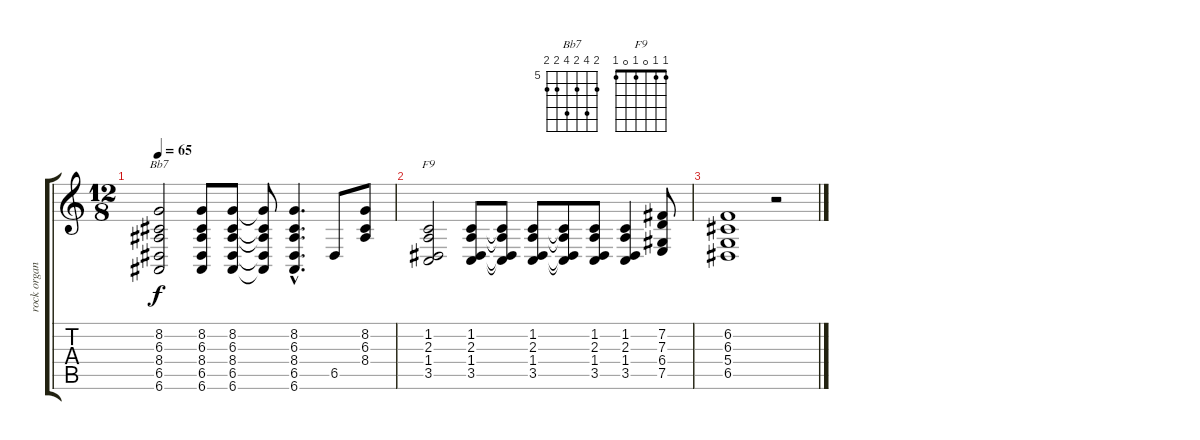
\track ("rock organ" "rock organ") {instrument rockorgan}
\staff {score tabs}
\tuning (E4 B3 G3 D3 A2 E2) {hide}
\chord ("Bb7" 6 8 6 8 6 6) {firstfret 5}
\chord ("F9" 1 1 0 1 0 1)
\ts (12 8)
\tempo 65
\clef g2
\ks c
(8.2 6.3 8.4 6.5 6.6).2{ch "Bb7" dy f instrument rockorgan} (8.2 6.3 8.4 6.5 6.6).8 (8.2 6.3 8.4 6.5 6.6).8 (8.2{t} 6.3{t} 8.4{t} 6.5{t} 6.6{t}).8 (8.2{hac} 6.3{hac} 8.4{hac} 6.5{hac} 6.6{hac}).4{d} 6.5.8 (8.2 6.3 8.4).8 |
(1.2 2.3 1.4 3.5).2{ch "F9"} (1.2 2.3 1.4 3.5).8 (1.2{t} 2.3{t} 1.4{t} 3.5{t}).8 (1.2 2.3 1.4 3.5).8 (1.2{t} 2.3{t} 1.4{t} 3.5{t}).8 (1.2 2.3 1.4 3.5).8 (1.2 2.3 1.4 3.5).4 (7.2 7.3 6.4 7.5).8 |
(6.2 6.3 5.4 6.5).1 r.2
